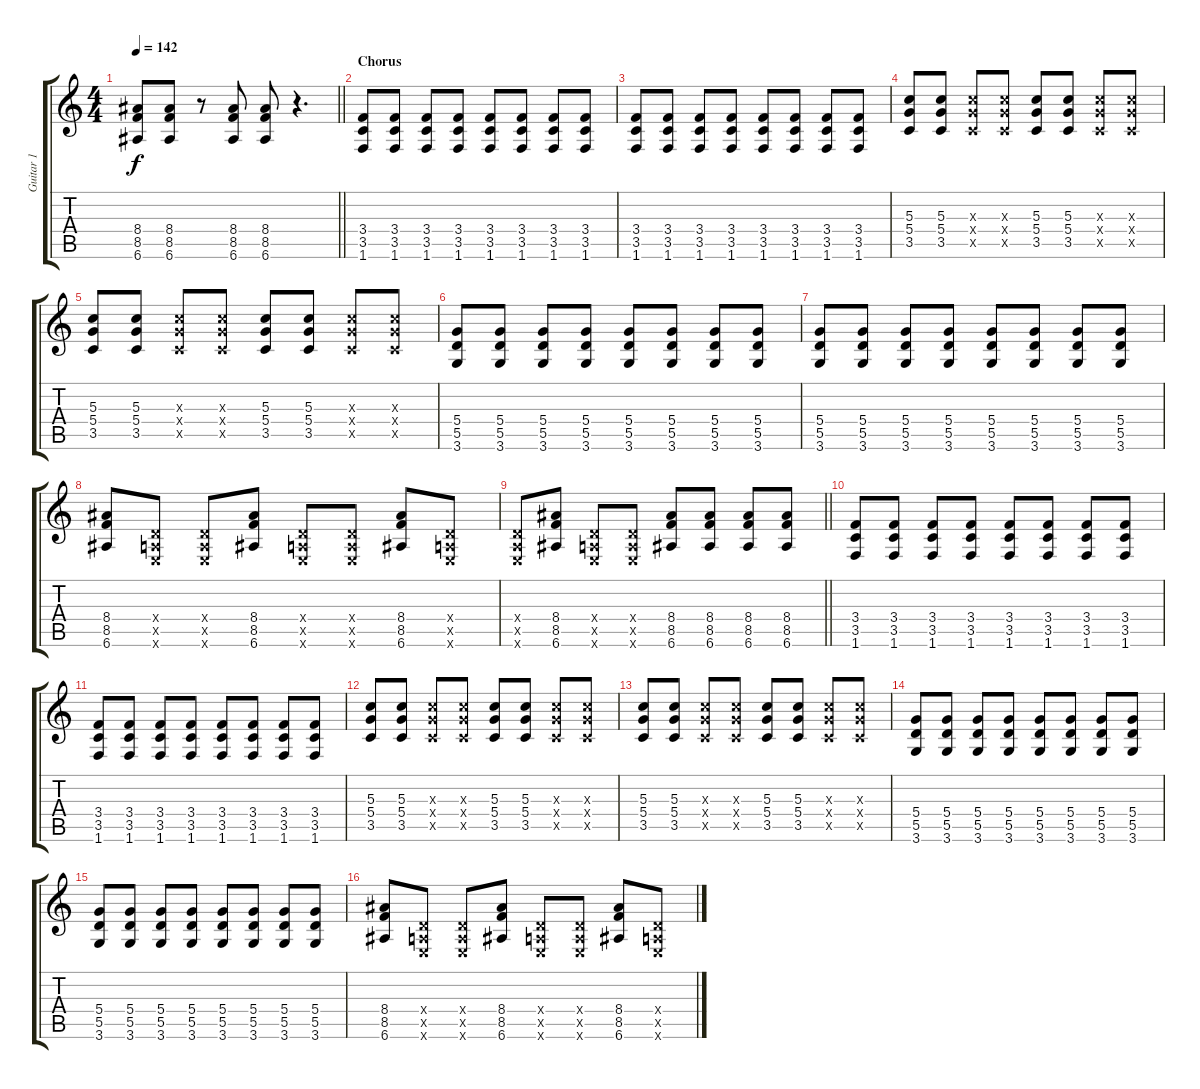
\track ("Guitar 1" "Guitar 1") {instrument distortionguitar}
\staff {score tabs}
\tuning (E4 B3 G3 D3 A2 E2) {hide}
\ts (4 4)
\tempo 142
\clef g2
\barLineRight lightlight
\ks c
(8.4 8.5 6.6).8{dy f balance 0} (8.4 8.5 6.6).8 r.8 (8.4 8.5 6.6).8 (8.4 8.5 6.6).8 r.4{d} |
\section ("" "Chorus")
(3.4 3.5 1.6).8{balance 0 instrument distortionguitar} (3.4 3.5 1.6).8 (3.4 3.5 1.6).8 (3.4 3.5 1.6).8 (3.4 3.5 1.6).8 (3.4 3.5 1.6).8 (3.4 3.5 1.6).8 (3.4 3.5 1.6).8 |
(3.4 3.5 1.6).8 (3.4 3.5 1.6).8 (3.4 3.5 1.6).8 (3.4 3.5 1.6).8 (3.4 3.5 1.6).8 (3.4 3.5 1.6).8 (3.4 3.5 1.6).8 (3.4 3.5 1.6).8 |
(5.3 5.4 3.5).8 (5.3 5.4 3.5).8 (5.3{x} 5.4{x} 3.5{x}).8 (5.3{x} 5.4{x} 3.5{x}).8 (5.3 5.4 3.5).8 (5.3 5.4 3.5).8 (5.3{x} 5.4{x} 3.5{x}).8 (5.3{x} 5.4{x} 3.5{x}).8 |
(5.3 5.4 3.5).8 (5.3 5.4 3.5).8 (5.3{x} 5.4{x} 3.5{x}).8 (5.3{x} 5.4{x} 3.5{x}).8 (5.3 5.4 3.5).8 (5.3 5.4 3.5).8 (5.3{x} 5.4{x} 3.5{x}).8 (5.3{x} 5.4{x} 3.5{x}).8 |
(5.4 5.5 3.6).8 (5.4 5.5 3.6).8 (5.4 5.5 3.6).8 (5.4 5.5 3.6).8 (5.4 5.5 3.6).8 (5.4 5.5 3.6).8 (5.4 5.5 3.6).8 (5.4 5.5 3.6).8 |
(5.4 5.5 3.6).8 (5.4 5.5 3.6).8 (5.4 5.5 3.6).8 (5.4 5.5 3.6).8 (5.4 5.5 3.6).8 (5.4 5.5 3.6).8 (5.4 5.5 3.6).8 (5.4 5.5 3.6).8 |
(8.4 8.5 6.6).8 (0.4{x} 0.5{x} 0.6{x}).8 (0.4{x} 0.5{x} 0.6{x}).8 (8.4 8.5 6.6).8 (0.4{x} 0.5{x} 0.6{x}).8 (0.4{x} 0.5{x} 0.6{x}).8 (8.4 8.5 6.6).8 (0.4{x} 0.5{x} 0.6{x}).8 |
\barLineRight lightlight
(0.4{x} 0.5{x} 0.6{x}).8 (8.4 8.5 6.6).8 (0.4{x} 0.5{x} 0.6{x}).8 (0.4{x} 0.5{x} 0.6{x}).8 (8.4 8.5 6.6).8 (8.4 8.5 6.6).8 (8.4 8.5 6.6).8 (8.4 8.5 6.6).8 |
(3.4 3.5 1.6).8{balance 0 instrument distortionguitar} (3.4 3.5 1.6).8 (3.4 3.5 1.6).8 (3.4 3.5 1.6).8 (3.4 3.5 1.6).8 (3.4 3.5 1.6).8 (3.4 3.5 1.6).8 (3.4 3.5 1.6).8 |
(3.4 3.5 1.6).8 (3.4 3.5 1.6).8 (3.4 3.5 1.6).8 (3.4 3.5 1.6).8 (3.4 3.5 1.6).8 (3.4 3.5 1.6).8 (3.4 3.5 1.6).8 (3.4 3.5 1.6).8 |
(5.3 5.4 3.5).8 (5.3 5.4 3.5).8 (5.3{x} 5.4{x} 3.5{x}).8 (5.3{x} 5.4{x} 3.5{x}).8 (5.3 5.4 3.5).8 (5.3 5.4 3.5).8 (5.3{x} 5.4{x} 3.5{x}).8 (5.3{x} 5.4{x} 3.5{x}).8 |
(5.3 5.4 3.5).8 (5.3 5.4 3.5).8 (5.3{x} 5.4{x} 3.5{x}).8 (5.3{x} 5.4{x} 3.5{x}).8 (5.3 5.4 3.5).8 (5.3 5.4 3.5).8 (5.3{x} 5.4{x} 3.5{x}).8 (5.3{x} 5.4{x} 3.5{x}).8 |
(5.4 5.5 3.6).8 (5.4 5.5 3.6).8 (5.4 5.5 3.6).8 (5.4 5.5 3.6).8 (5.4 5.5 3.6).8 (5.4 5.5 3.6).8 (5.4 5.5 3.6).8 (5.4 5.5 3.6).8 |
(5.4 5.5 3.6).8 (5.4 5.5 3.6).8 (5.4 5.5 3.6).8 (5.4 5.5 3.6).8 (5.4 5.5 3.6).8 (5.4 5.5 3.6).8 (5.4 5.5 3.6).8 (5.4 5.5 3.6).8 |
(8.4 8.5 6.6).8 (0.4{x} 0.5{x} 0.6{x}).8 (0.4{x} 0.5{x} 0.6{x}).8 (8.4 8.5 6.6).8 (0.4{x} 0.5{x} 0.6{x}).8 (0.4{x} 0.5{x} 0.6{x}).8 (8.4 8.5 6.6).8 (0.4{x} 0.5{x} 0.6{x}).8
